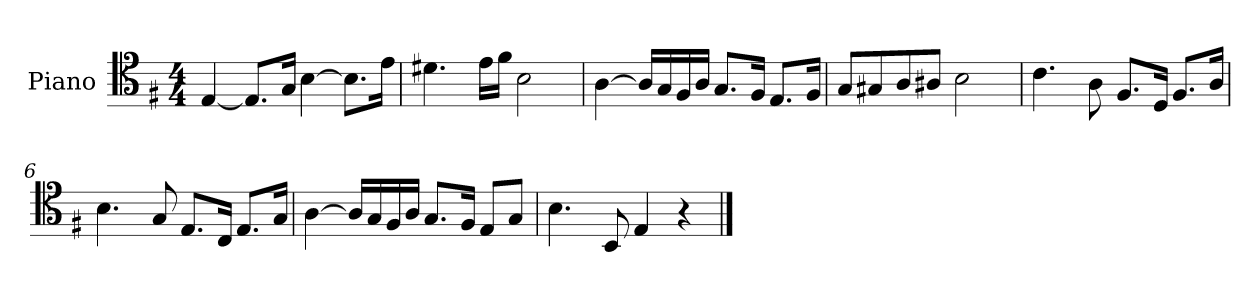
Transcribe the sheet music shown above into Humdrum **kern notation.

**kern
*part1
*staff1
*I"Piano
*I'Pno
*clefC4
*k[f#]
*e:
*M4/4
=1
[4E/
8.E/L]
16G/Jk
[4B\
8.B\L]
16e\Jk
=2
4.d#X\
16e\LL
16f#\JJ
2B\
=3
[4A\
16A/LL]
16G/
16F#/
16A/JJ
8.G/L
16F#/Jk
8.E/L
16F#/Jk
=4
8G/L
8G#X/
8A/
8A#X/J
2B\
=5
4.c\
8A\
8.F#/L
16D/Jk
8.F#/L
16A/Jk
=6
4.B\
8G/
8.E/L
16C/Jk
8.E/L
16G/Jk
=7
[4A\
16A/LL]
16G/
16F#/
16A/JJ
8.G/L
16F#/Jk
8E/L
8G/J
=8
4.B\
8BB/
4E/
4r
==
*-
